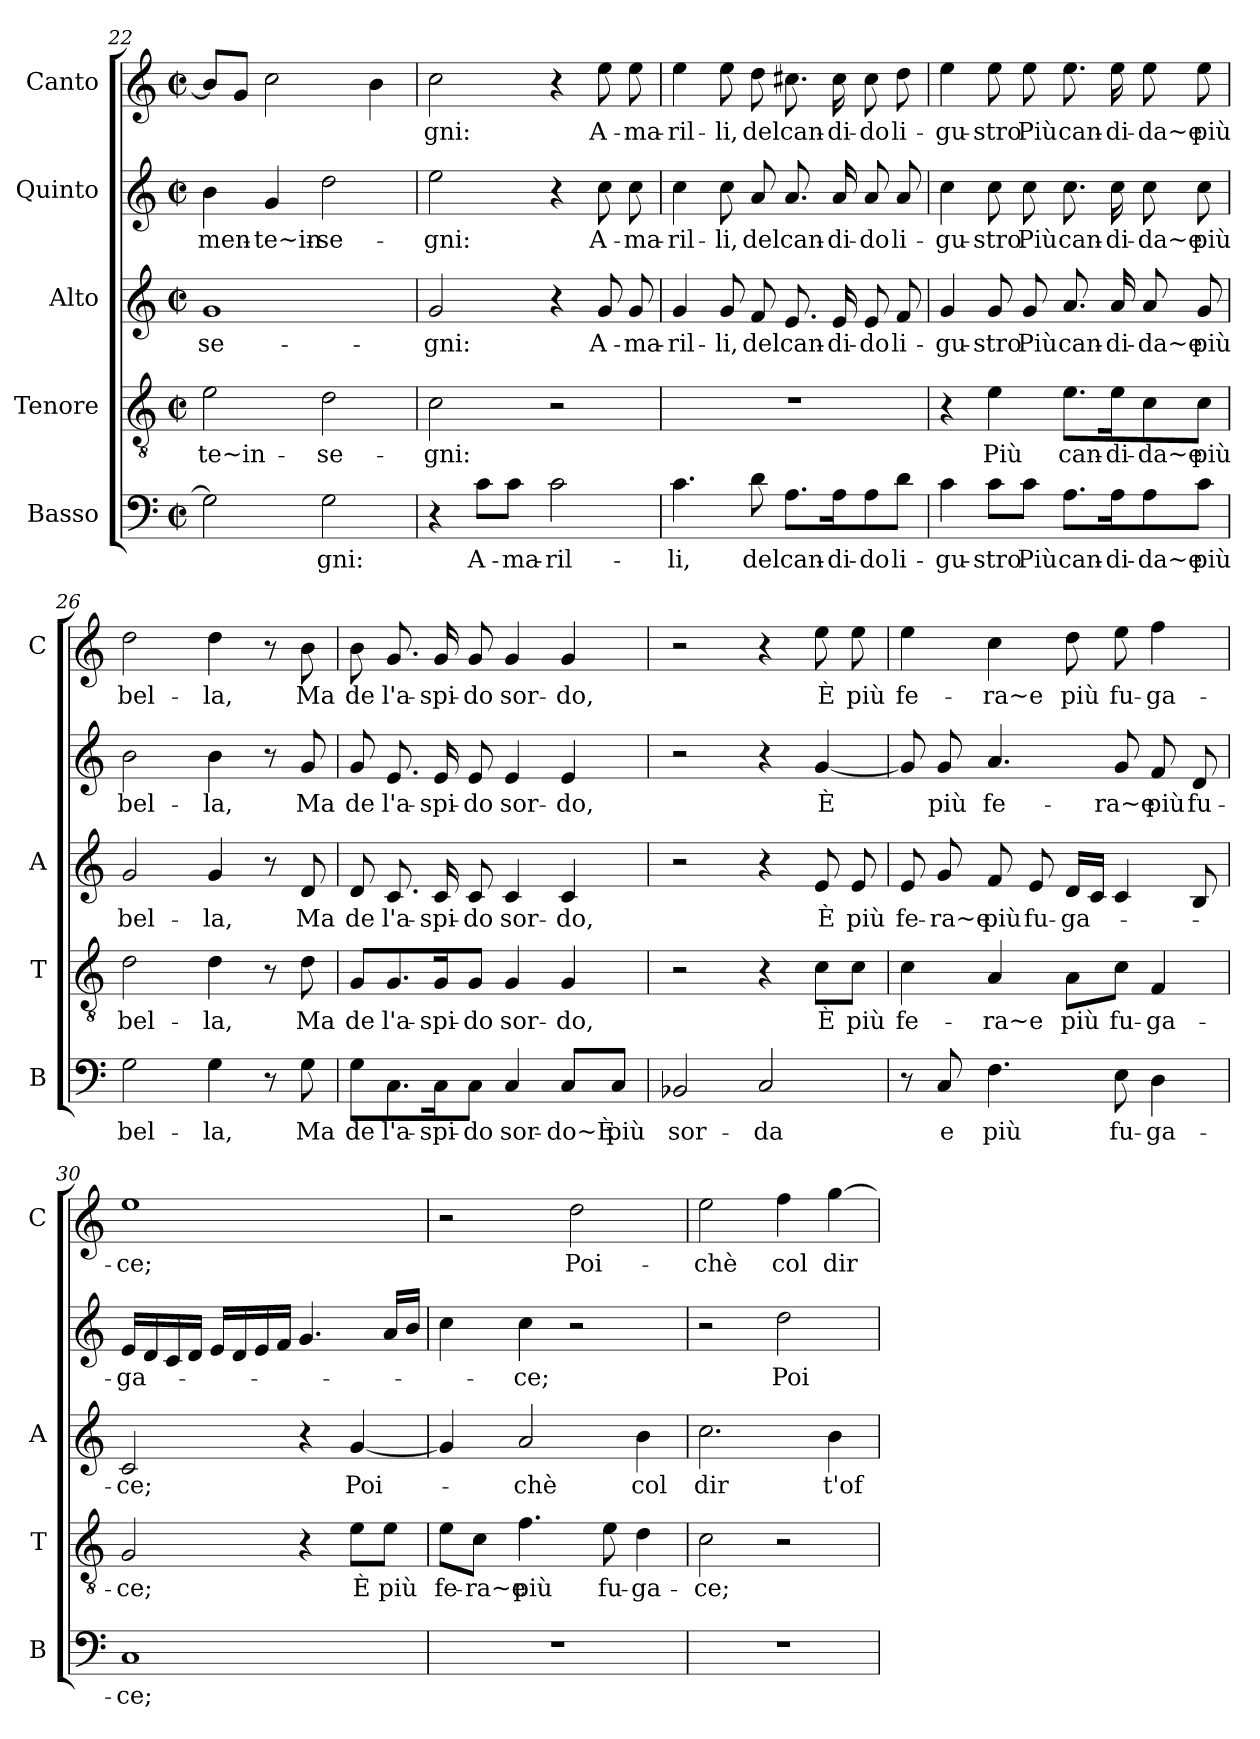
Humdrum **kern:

**kern	**text	**kern	**text	**kern	**text	**kern	**text	**kern	**text
*part5	*part5	*part4	*part4	*part3	*part3	*part2	*part2	*part1	*part1
*staff5	*staff5	*staff4	*staff4	*staff3	*staff3	*staff2	*staff2	*staff1	*staff1
*I"Basso	*	*I"Tenore	*	*I"Alto	*	*I"Quinto	*	*I"Canto	*
*I'B	*	*I'T	*	*I'A	*	*	*	*I'C	*
*clefF4	*	*clefGv2	*	*clefG2	*	*clefG2	*	*clefG2	*
*k[]	*	*k[]	*	*k[]	*	*k[]	*	*k[]	*
*C:	*	*C:	*	*C:	*	*C:	*	*C:	*
*M2/2	*	*M2/2	*	*M2/2	*	*M2/2	*	*M2/2	*
*met(c|)	*	*met(c|)	*	*met(c|)	*	*met(c|)	*	*met(c|)	*
=22	=22	=22	=22	=22	=22	=22	=22	=22	=22
2G\]	.	2e\	-te~in-	1g	-se-	4b\	-men-	8b/L]	.
.	.	.	.	.	.	.	.	8g/J	.
.	.	.	.	.	.	4g/	-te~in-	2cc\	.
2G\	-gni:	2d\	-se-	.	.	2dd\	-se-	.	.
.	.	.	.	.	.	.	.	4b\	.
=23	=23	=23	=23	=23	=23	=23	=23	=23	=23
4r	.	2c\	-gni:	2g/	-gni:	2ee\	-gni:	2cc\	-gni:
8c\L	A-	.	.	.	.	.	.	.	.
8c\J	-ma-	.	.	.	.	.	.	.	.
2c\	-ril-	2r	.	4r	.	4r	.	4r	.
.	.	.	.	8g/	A-	8cc\	A-	8ee\	A-
.	.	.	.	8g/	-ma-	8cc\	-ma-	8ee\	-ma-
=24	=24	=24	=24	=24	=24	=24	=24	=24	=24
4.c\	-li,	1r	.	4g/	-ril-	4cc\	-ril-	4ee\	-ril-
.	.	.	.	8g/	-li,	8cc\	-li,	8ee\	-li,
8d\	del	.	.	8f/	del	8a/	del	8dd\	del
8.A\L	can-	.	.	8.e/	can-	8.a/	can-	8.cc#X\	can-
16A\K	-di-	.	.	16e/	-di-	16a/	-di-	16cc#\	-di-
8A\	-do	.	.	8e/	-do	8a/	-do	8cc#\	-do
8d\J	li-	.	.	8f/	li-	8a/	li-	8dd\	li-
!!LO:LB:g=z
=25	=25	=25	=25	=25	=25	=25	=25	=25	=25
4c\	-gu-	4r	.	4g/	-gu-	4cc\	-gu-	4ee\	-gu-
8c\L	-stro	4e\	Più	8g/	-stro	8cc\	-stro	8ee\	-stro
8c\J	Più	.	.	8g/	Più	8cc\	Più	8ee\	Più
8.A\L	can-	8.e\L	can-	8.a/	can-	8.cc\	can-	8.ee\	can-
16A\K	-di-	16e\K	-di-	16a/	-di-	16cc\	-di-	16ee\	-di-
8A\	-da~e	8c\	-da~e	8a/	-da~e	8cc\	-da~e	8ee\	-da~e
8c\J	più	8c\J	più	8g/	più	8cc\	più	8ee\	più
=26	=26	=26	=26	=26	=26	=26	=26	=26	=26
2G\	bel-	2d\	bel-	2g/	bel-	2b\	bel-	2dd\	bel-
4G\	-la,	4d\	-la,	4g/	-la,	4b\	-la,	4dd\	-la,
8r	.	8r	.	8r	.	8r	.	8r	.
8G\	Ma	8d\	Ma	8d/	Ma	8g/	Ma	8b\	Ma
=27	=27	=27	=27	=27	=27	=27	=27	=27	=27
8G\L	de	8G/L	de	8d/	de	8g/	de	8b\	de
8.C\	l'a-	8.G/	l'a-	8.c/	l'a-	8.e/	l'a-	8.g/	l'a-
16C\K	-spi-	16G/K	-spi-	16c/	-spi-	16e/	-spi-	16g/	-spi-
8C\J	-do	8G/J	-do	8c/	-do	8e/	-do	8g/	-do
4C/	sor-	4G/	sor-	4c/	sor-	4e/	sor-	4g/	sor-
8C/L	-do~È	4G/	-do,	4c/	-do,	4e/	-do,	4g/	-do,
8C/J	più	.	.	.	.	.	.	.	.
=28	=28	=28	=28	=28	=28	=28	=28	=28	=28
2BB-X/	sor-	2r	.	2r	.	2r	.	2r	.
2C/	-da	4r	.	4r	.	4r	.	4r	.
.	.	8c\L	È	8e/	È	[4g/	È	8ee\	È
.	.	8c\J	più	8e/	più	.	.	8ee\	più
=29	=29	=29	=29	=29	=29	=29	=29	=29	=29
8r	.	4c\	fe-	8e/	fe-	8g/]	.	4ee\	fe-
8C/	e	.	.	8g/	-ra~e	8g/	più	.	.
4.F\	più	4A/	-ra~e	8f/	più	4.a/	fe-	4cc\	-ra~e
.	.	.	.	8e/	fu-	.	.	.	.
.	.	8A\L	più	16d/LL	-ga-	.	.	8dd\	più
.	.	.	.	16c/JJ	.	.	.	.	.
8E\	fu-	8c\J	fu-	4c/	.	8g/	-ra~e	8ee\	fu-
4D\	-ga-	4F/	-ga-	.	.	8f/	più	4ff\	-ga-
.	.	.	.	8B/	.	8d/	fu-	.	.
!!LO:PB:g=z
=30	=30	=30	=30	=30	=30	=30	=30	=30	=30
1C	-ce;	2G/	-ce;	2c/	-ce;	16e/LL	-ga-	1ee	-ce;
.	.	.	.	.	.	16d/	.	.	.
.	.	.	.	.	.	16c/	.	.	.
.	.	.	.	.	.	16d/JJ	.	.	.
.	.	.	.	.	.	16e/LL	.	.	.
.	.	.	.	.	.	16d/	.	.	.
.	.	.	.	.	.	16e/	.	.	.
.	.	.	.	.	.	16f/JJ	.	.	.
.	.	4r	.	4r	.	4.g/	.	.	.
.	.	8e\L	È	[4g/	Poi-	.	.	.	.
.	.	8e\J	più	.	.	16a/LL	.	.	.
.	.	.	.	.	.	16b/JJ	.	.	.
=31	=31	=31	=31	=31	=31	=31	=31	=31	=31
1r	.	8e\L	fe-	4g/]	.	4cc\	.	2r	.
.	.	8c\J	-ra~e	.	.	.	.	.	.
.	.	4.f\	più	2a/	-chè	4cc\	-ce;	.	.
.	.	.	.	.	.	2r	.	2dd\	Poi-
.	.	8e\	fu-	.	.	.	.	.	.
.	.	4d\	-ga-	4b\	col	.	.	.	.
=32	=32	=32	=32	=32	=32	=32	=32	=32	=32
1r	.	2c\	-ce;	2.cc\	dir	2r	.	2ee\	-chè
.	.	2r	.	.	.	2dd\	Poi-	4ff\	col
.	.	.	.	4b\	t'of-	.	.	[4gg\	dir
=	=	=	=	=	=	=	=	=	=
*-	*-	*-	*-	*-	*-	*-	*-	*-	*-
